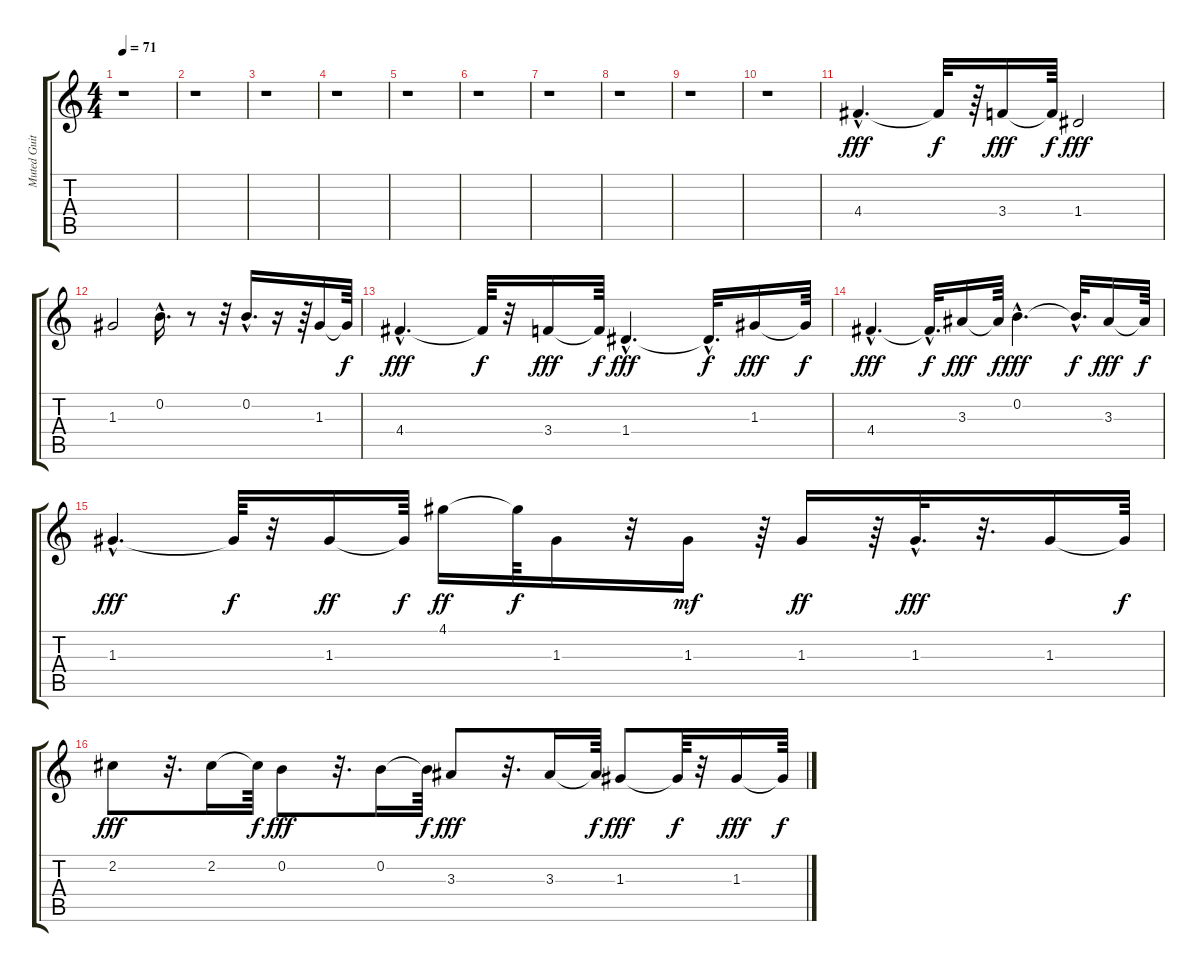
\track ("Muted Guitar        " "Muted Guit") {instrument acousticbass}
\staff {score tabs}
\tuning (E4 B3 G3 D3 A2 E2) {hide}
\ts (4 4)
\tempo 71
\clef g2
\ks c
r.1{dy fff instrument acousticbass} |
r.1 |
r.1 |
r.1 |
r.1 |
r.1 |
r.1 |
r.1 |
r.1 |
r.1 |
4.4{hac}.4{d} 4.4{t}.32{dy f} r.64 3.4.16{dy fff} 3.4{t}.64{dy f} 1.4.2{dy fff} |
1.3.2 0.2{hac}.16{d} r.8 r.32 0.2{hac}.16{d} r.16 r.64 1.3.16 1.3{t}.64{dy f} |
4.4{hac}.4{d dy fff} 4.4{t}.64{dy f} r.32 3.4.16{dy fff} 3.4{t}.64{dy f} 1.4{hac}.4{d dy fff} 1.4{hac t}.32{d dy f} 1.3.16{dy fff} 1.3{t}.64{dy f} |
4.4{hac}.4{d dy fff} 4.4{hac t}.32{d dy f} 3.3.16{dy fff} 3.3{t}.64{dy f} 0.2{hac}.4{d dy fff} 0.2{hac t}.32{d dy f} 3.3.16{dy fff} 3.3{t}.64{dy f} |
1.3{hac}.4{d dy fff} 1.3{t}.64{dy f} r.32 1.3.16{dy ff} 1.3{t}.64{dy f} 4.1.16{dy ff} 4.1{t}.64{dy f} 1.3.16 r.32 1.3.16{dy mf} r.64 1.3.16{dy ff} r.64 1.3{hac}.32{d dy fff} r.32{d} 1.3.16 1.3{t}.64{dy f} |
2.2.8{dy fff} r.32{d} 2.2.16 2.2{t}.64{dy f} 0.2.8{dy fff} r.32{d} 0.2.16 0.2{t}.64{dy f} 3.3.8{dy fff} r.32{d} 3.3.16 3.3{t}.64{dy f} 1.3.8{dy fff} 1.3{t}.64{dy f} r.32 1.3.16{dy fff} 1.3{t}.64{dy f}
